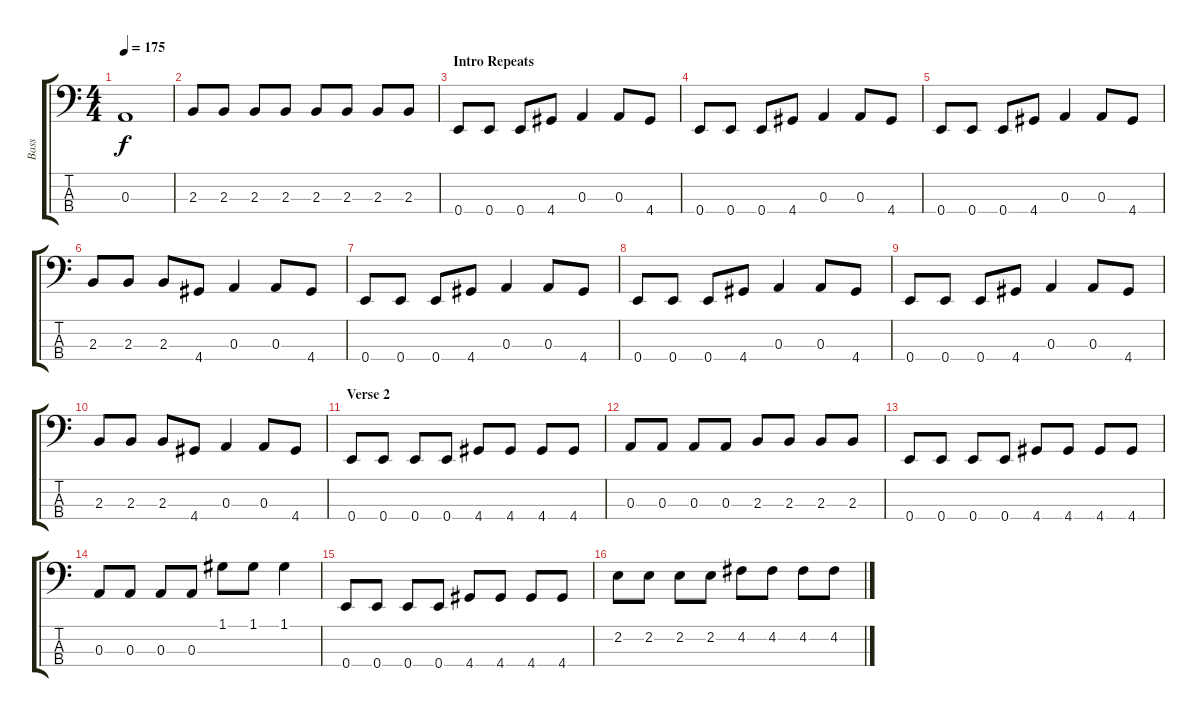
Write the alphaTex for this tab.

\track ("Bass" "Bass") {instrument electricbasspick}
\staff {score tabs}
\tuning (G2 D2 A1 E1) {hide}
\ts (4 4)
\tempo 175
\clef f4
\ks c
0.3.1{dy f} |
2.3.8 2.3.8 2.3.8 2.3.8 2.3.8 2.3.8 2.3.8 2.3.8 |
\section ("" "Intro Repeats")
0.4.8 0.4.8 0.4.8 4.4.8 0.3.4 0.3.8 4.4.8 |
0.4.8 0.4.8 0.4.8 4.4.8 0.3.4 0.3.8 4.4.8 |
0.4.8 0.4.8 0.4.8 4.4.8 0.3.4 0.3.8 4.4.8 |
2.3.8 2.3.8 2.3.8 4.4.8 0.3.4 0.3.8 4.4.8 |
0.4.8 0.4.8 0.4.8 4.4.8 0.3.4 0.3.8 4.4.8 |
0.4.8 0.4.8 0.4.8 4.4.8 0.3.4 0.3.8 4.4.8 |
0.4.8 0.4.8 0.4.8 4.4.8 0.3.4 0.3.8 4.4.8 |
2.3.8 2.3.8 2.3.8 4.4.8 0.3.4 0.3.8 4.4.8 |
\section ("" "Verse 2")
0.4.8 0.4.8 0.4.8 0.4.8 4.4.8 4.4.8 4.4.8 4.4.8 |
0.3.8 0.3.8 0.3.8 0.3.8 2.3.8 2.3.8 2.3.8 2.3.8 |
0.4.8 0.4.8 0.4.8 0.4.8 4.4.8 4.4.8 4.4.8 4.4.8 |
0.3.8 0.3.8 0.3.8 0.3.8 1.1.8 1.1.8 1.1.4 |
0.4.8 0.4.8 0.4.8 0.4.8 4.4.8 4.4.8 4.4.8 4.4.8 |
2.2.8 2.2.8 2.2.8 2.2.8 4.2.8 4.2.8 4.2.8 4.2.8
